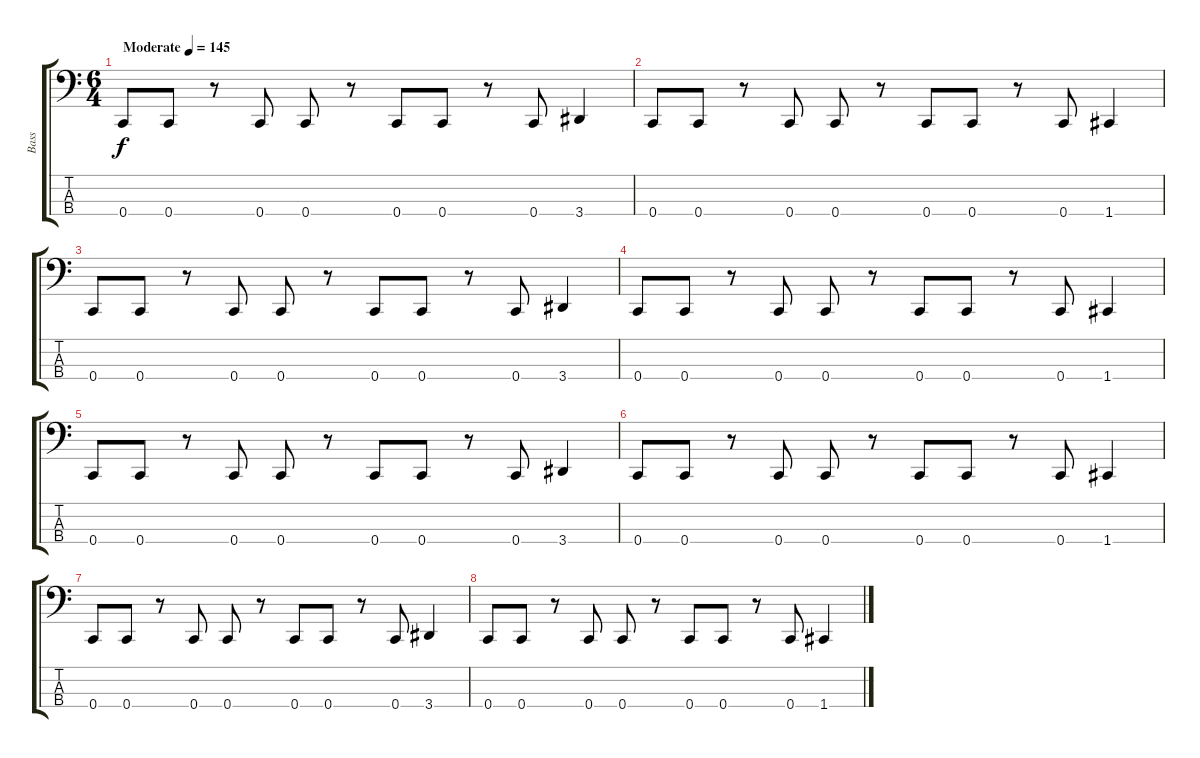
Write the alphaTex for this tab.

\track ("Bass" "Bass") {instrument electricbassfinger}
\staff {score tabs}
\tuning (F2 C2 G1 C1) {hide}
\ts (6 4)
\tempo (145 "Moderate")
\clef f4
\ks c
0.4.8{dy f instrument electricbassfinger} 0.4.8 r.8 0.4.8 0.4.8 r.8 0.4.8 0.4.8 r.8 0.4.8 3.4.4 |
0.4.8 0.4.8 r.8 0.4.8 0.4.8 r.8 0.4.8 0.4.8 r.8 0.4.8 1.4.4 |
0.4.8 0.4.8 r.8 0.4.8 0.4.8 r.8 0.4.8 0.4.8 r.8 0.4.8 3.4.4 |
0.4.8 0.4.8 r.8 0.4.8 0.4.8 r.8 0.4.8 0.4.8 r.8 0.4.8 1.4.4 |
0.4.8 0.4.8 r.8 0.4.8 0.4.8 r.8 0.4.8 0.4.8 r.8 0.4.8 3.4.4 |
0.4.8 0.4.8 r.8 0.4.8 0.4.8 r.8 0.4.8 0.4.8 r.8 0.4.8 1.4.4 |
0.4.8 0.4.8 r.8 0.4.8 0.4.8 r.8 0.4.8 0.4.8 r.8 0.4.8 3.4.4 |
0.4.8 0.4.8 r.8 0.4.8 0.4.8 r.8 0.4.8 0.4.8 r.8 0.4.8 1.4.4
